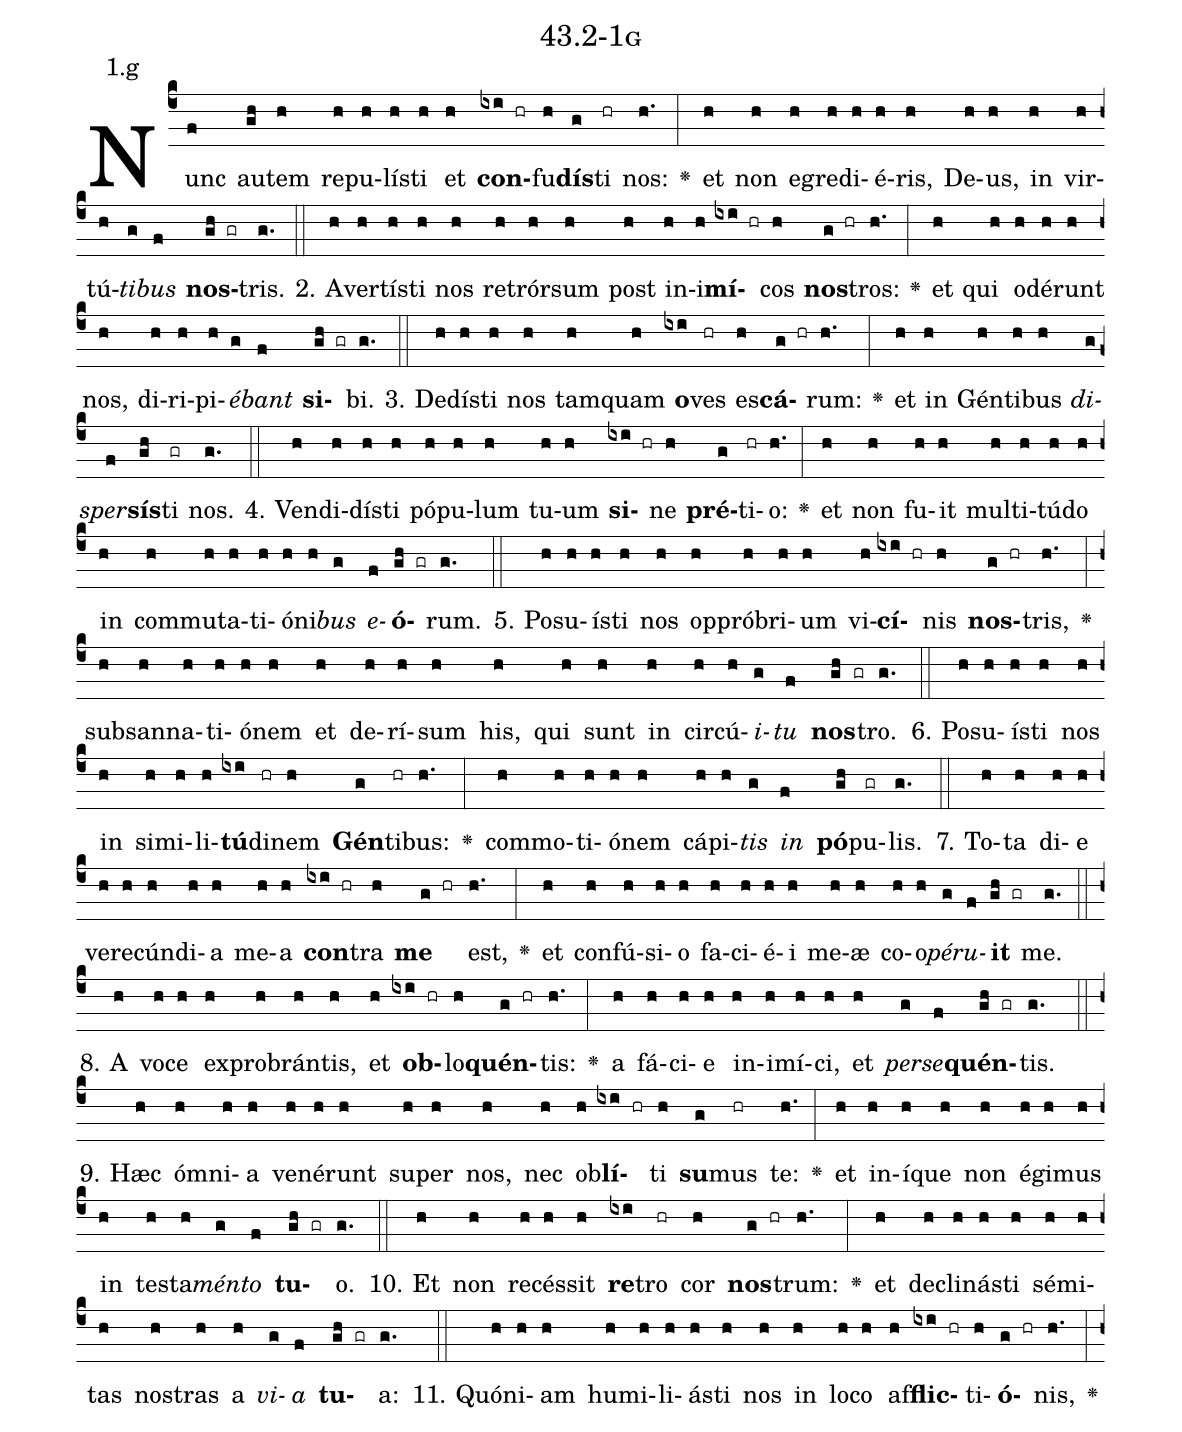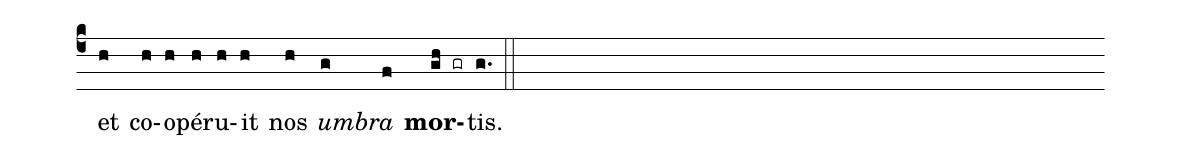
name: 43.2-1g;
annotation: 1.g;
%%
(c4)Nunc(f) au(gh)tem(h) re(h)pu(h)lís(h)ti(h) et(h) <b>con</b>(ixi hr)fu(h)<b>dís</b>(g)ti(hr) nos:(h.) <v>\greheightstar</v>(:) et(h) non(h) e(h)gre(h)di(h)é(h)ris,(h) De(h)us,(h) in(h) vir(h)tú(h)<i>ti</i>(g)<i>bus</i>(f) <b>nos</b>(gh gr)tris.(g.) (::)
2. A(h)ver(h)tís(h)ti(h) nos(h) re(h)trór(h)sum(h) post(h) in(h)i(h)<b>mí</b>(ixi hr)cos(h) <b>nos</b>(g hr)tros:(h.) <v>\greheightstar</v>(:) et(h) qui(h) o(h)dé(h)runt(h) nos,(h) di(h)ri(h)pi(h)<i>é</i>(g)<i>bant</i>(f) <b>si</b>(gh gr)bi.(g.) (::)
3. De(h)dís(h)ti(h) nos(h) tam(h)quam(h) <b>o</b>(ixi)ves(hr) es(h)<b>cá</b>(g hr)rum:(h.) <v>\greheightstar</v>(:) et(h) in(h) Gén(h)ti(h)bus(h) <i>di</i>(g)<i>sper</i>(f)<b>sís</b>(gh)ti(gr) nos.(g.) (::)
4. Ven(h)di(h)dís(h)ti(h) pó(h)pu(h)lum(h) tu(h)um(h) <b>si</b>(ixi hr)ne(h) <b>pré</b>(g)ti(hr)o:(h.) <v>\greheightstar</v>(:) et(h) non(h) fu(h)it(h) mul(h)ti(h)tú(h)do(h) in(h) com(h)mu(h)ta(h)ti(h)ó(h)ni(h)<i>bus</i>(g) <i>e</i>(f)<b>ó</b>(gh gr)rum.(g.) (::)
5. Po(h)su(h)ís(h)ti(h) nos(h) op(h)pró(h)bri(h)um(h) vi(h)<b>cí</b>(ixi hr)nis(h) <b>nos</b>(g hr)tris,(h.) <v>\greheightstar</v>(:) sub(h)san(h)na(h)ti(h)ó(h)nem(h) et(h) de(h)rí(h)sum(h) his,(h) qui(h) sunt(h) in(h) cir(h)cú(h)<i>i</i>(g)<i>tu</i>(f) <b>nos</b>(gh gr)tro.(g.) (::)
6. Po(h)su(h)ís(h)ti(h) nos(h) in(h) si(h)mi(h)li(h)<b>tú</b>(ixi)di(hr)nem(h) <b>Gén</b>(g)ti(hr)bus:(h.) <v>\greheightstar</v>(:) com(h)mo(h)ti(h)ó(h)nem(h) cá(h)pi(h)<i>tis</i>(g) <i>in</i>(f) <b>pó</b>(gh)pu(gr)lis.(g.) (::)
7. To(h)ta(h) di(h)e(h) ve(h)re(h)cún(h)di(h)a(h) me(h)a(h) <b>con</b>(ixi hr)tra(h) <b>me</b>(g hr) est,(h.) <v>\greheightstar</v>(:) et(h) con(h)fú(h)si(h)o(h) fa(h)ci(h)é(h)i(h) me(h)æ(h) co(h)o(h)<i>pé</i>(g)<i>ru</i>(f)<b>it</b>(gh gr) me.(g.) (::)
8. A(h) vo(h)ce(h) ex(h)pro(h)brán(h)tis,(h) et(h) <b>ob</b>(ixi hr)lo(h)<b>quén</b>(g hr)tis:(h.) <v>\greheightstar</v>(:) a(h) fá(h)ci(h)e(h) in(h)i(h)mí(h)ci,(h) et(h) <i>per</i>(g)<i>se</i>(f)<b>quén</b>(gh gr)tis.(g.) (::)
9. Hæc(h) óm(h)ni(h)a(h) ve(h)né(h)runt(h) su(h)per(h) nos,(h) nec(h) ob(h)<b>lí</b>(ixi hr)ti(h) <b>su</b>(g)mus(hr) te:(h.) <v>\greheightstar</v>(:) et(h) in(h)í(h)que(h) non(h) é(h)gi(h)mus(h) in(h) tes(h)ta(h)<i>mén</i>(g)<i>to</i>(f) <b>tu</b>(gh gr)o.(g.) (::)
10. Et(h) non(h) re(h)cés(h)sit(h) <b>re</b>(ixi)tro(hr) cor(h) <b>nos</b>(g hr)trum:(h.) <v>\greheightstar</v>(:) et(h) de(h)cli(h)nás(h)ti(h) sé(h)mi(h)tas(h) nos(h)tras(h) a(h) <i>vi</i>(g)<i>a</i>(f) <b>tu</b>(gh gr)a:(g.) (::)
11. Quón(h)i(h)am(h) hu(h)mi(h)li(h)ás(h)ti(h) nos(h) in(h) lo(h)co(h) af(h)<b>flic</b>(ixi hr)ti(h)<b>ó</b>(g hr)nis,(h.) <v>\greheightstar</v>(:) et(h) co(h)o(h)pé(h)ru(h)it(h) nos(h) <i>um</i>(g)<i>bra</i>(f) <b>mor</b>(gh gr)tis.(g.) (::)
